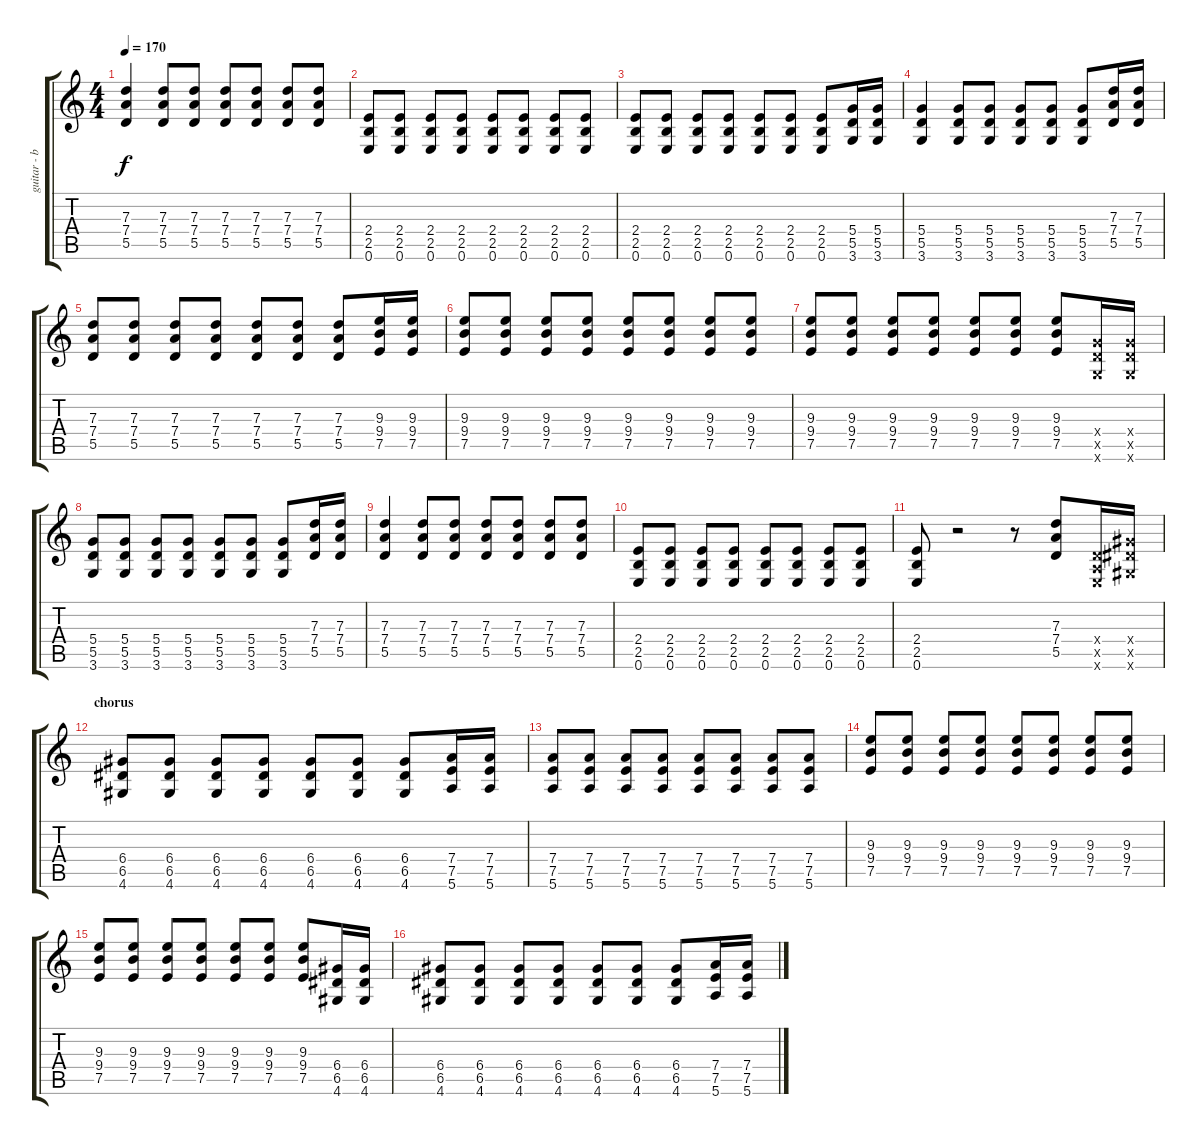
\track ("guitar - brody/tony" "guitar - b") {instrument acousticguitarsteel}
\staff {score tabs}
\tuning (E4 B3 G3 D3 A2 E2) {hide}
\ts (4 4)
\tempo 170
\clef g2
\ks c
(7.3 7.4 5.5).4{dy f} (7.3 7.4 5.5).8 (7.3 7.4 5.5).8 (7.3 7.4 5.5).8 (7.3 7.4 5.5).8 (7.3 7.4 5.5).8 (7.3 7.4 5.5).8 |
(2.4 2.5 0.6).8 (2.4 2.5 0.6).8 (2.4 2.5 0.6).8 (2.4 2.5 0.6).8 (2.4 2.5 0.6).8 (2.4 2.5 0.6).8 (2.4 2.5 0.6).8 (2.4 2.5 0.6).8 |
(2.4 2.5 0.6).8 (2.4 2.5 0.6).8 (2.4 2.5 0.6).8 (2.4 2.5 0.6).8 (2.4 2.5 0.6).8 (2.4 2.5 0.6).8 (2.4 2.5 0.6).8 (5.4 5.5 3.6).16 (5.4 5.5 3.6).16 |
(5.4 5.5 3.6).4 (5.4 5.5 3.6).8 (5.4 5.5 3.6).8 (5.4 5.5 3.6).8 (5.4 5.5 3.6).8 (5.4 5.5 3.6).8 (7.3 7.4 5.5).16 (7.3 7.4 5.5).16 |
(7.3 7.4 5.5).8 (7.3 7.4 5.5).8 (7.3 7.4 5.5).8 (7.3 7.4 5.5).8 (7.3 7.4 5.5).8 (7.3 7.4 5.5).8 (7.3 7.4 5.5).8 (9.3 9.4 7.5).16 (9.3 9.4 7.5).16 |
(9.3 9.4 7.5).8 (9.3 9.4 7.5).8 (9.3 9.4 7.5).8 (9.3 9.4 7.5).8 (9.3 9.4 7.5).8 (9.3 9.4 7.5).8 (9.3 9.4 7.5).8 (9.3 9.4 7.5).8 |
(9.3 9.4 7.5).8 (9.3 9.4 7.5).8 (9.3 9.4 7.5).8 (9.3 9.4 7.5).8 (9.3 9.4 7.5).8 (9.3 9.4 7.5).8 (9.3 9.4 7.5).8 (5.4{x} 5.5{x} 3.6{x}).16 (5.4{x} 5.5{x} 3.6{x}).16 |
(5.4 5.5 3.6).8 (5.4 5.5 3.6).8 (5.4 5.5 3.6).8 (5.4 5.5 3.6).8 (5.4 5.5 3.6).8 (5.4 5.5 3.6).8 (5.4 5.5 3.6).8 (7.3 7.4 5.5).16 (7.3 7.4 5.5).16 |
(7.3 7.4 5.5).4 (7.3 7.4 5.5).8 (7.3 7.4 5.5).8 (7.3 7.4 5.5).8 (7.3 7.4 5.5).8 (7.3 7.4 5.5).8 (7.3 7.4 5.5).8 |
(2.4 2.5 0.6).8 (2.4 2.5 0.6).8 (2.4 2.5 0.6).8 (2.4 2.5 0.6).8 (2.4 2.5 0.6).8 (2.4 2.5 0.6).8 (2.4 2.5 0.6).8 (2.4 2.5 0.6).8 |
(2.4 2.5 0.6).8 r.2 r.8 (7.3 7.4 5.5).8 (0.4{x} 0.5{x} 0.6{x}).16 (6.4{x} 6.5{x} 4.6{x}).16 |
\section ("" "chorus")
(6.4 6.5 4.6).8 (6.4 6.5 4.6).8 (6.4 6.5 4.6).8 (6.4 6.5 4.6).8 (6.4 6.5 4.6).8 (6.4 6.5 4.6).8 (6.4 6.5 4.6).8 (7.4 7.5 5.6).16 (7.4 7.5 5.6).16 |
(7.4 7.5 5.6).8 (7.4 7.5 5.6).8 (7.4 7.5 5.6).8 (7.4 7.5 5.6).8 (7.4 7.5 5.6).8 (7.4 7.5 5.6).8 (7.4 7.5 5.6).8 (7.4 7.5 5.6).8 |
(9.3 9.4 7.5).8 (9.3 9.4 7.5).8 (9.3 9.4 7.5).8 (9.3 9.4 7.5).8 (9.3 9.4 7.5).8 (9.3 9.4 7.5).8 (9.3 9.4 7.5).8 (9.3 9.4 7.5).8 |
(9.3 9.4 7.5).8 (9.3 9.4 7.5).8 (9.3 9.4 7.5).8 (9.3 9.4 7.5).8 (9.3 9.4 7.5).8 (9.3 9.4 7.5).8 (9.3 9.4 7.5).8 (6.4 6.5 4.6).16 (6.4 6.5 4.6).16 |
(6.4 6.5 4.6).8 (6.4 6.5 4.6).8 (6.4 6.5 4.6).8 (6.4 6.5 4.6).8 (6.4 6.5 4.6).8 (6.4 6.5 4.6).8 (6.4 6.5 4.6).8 (7.4 7.5 5.6).16 (7.4 7.5 5.6).16
